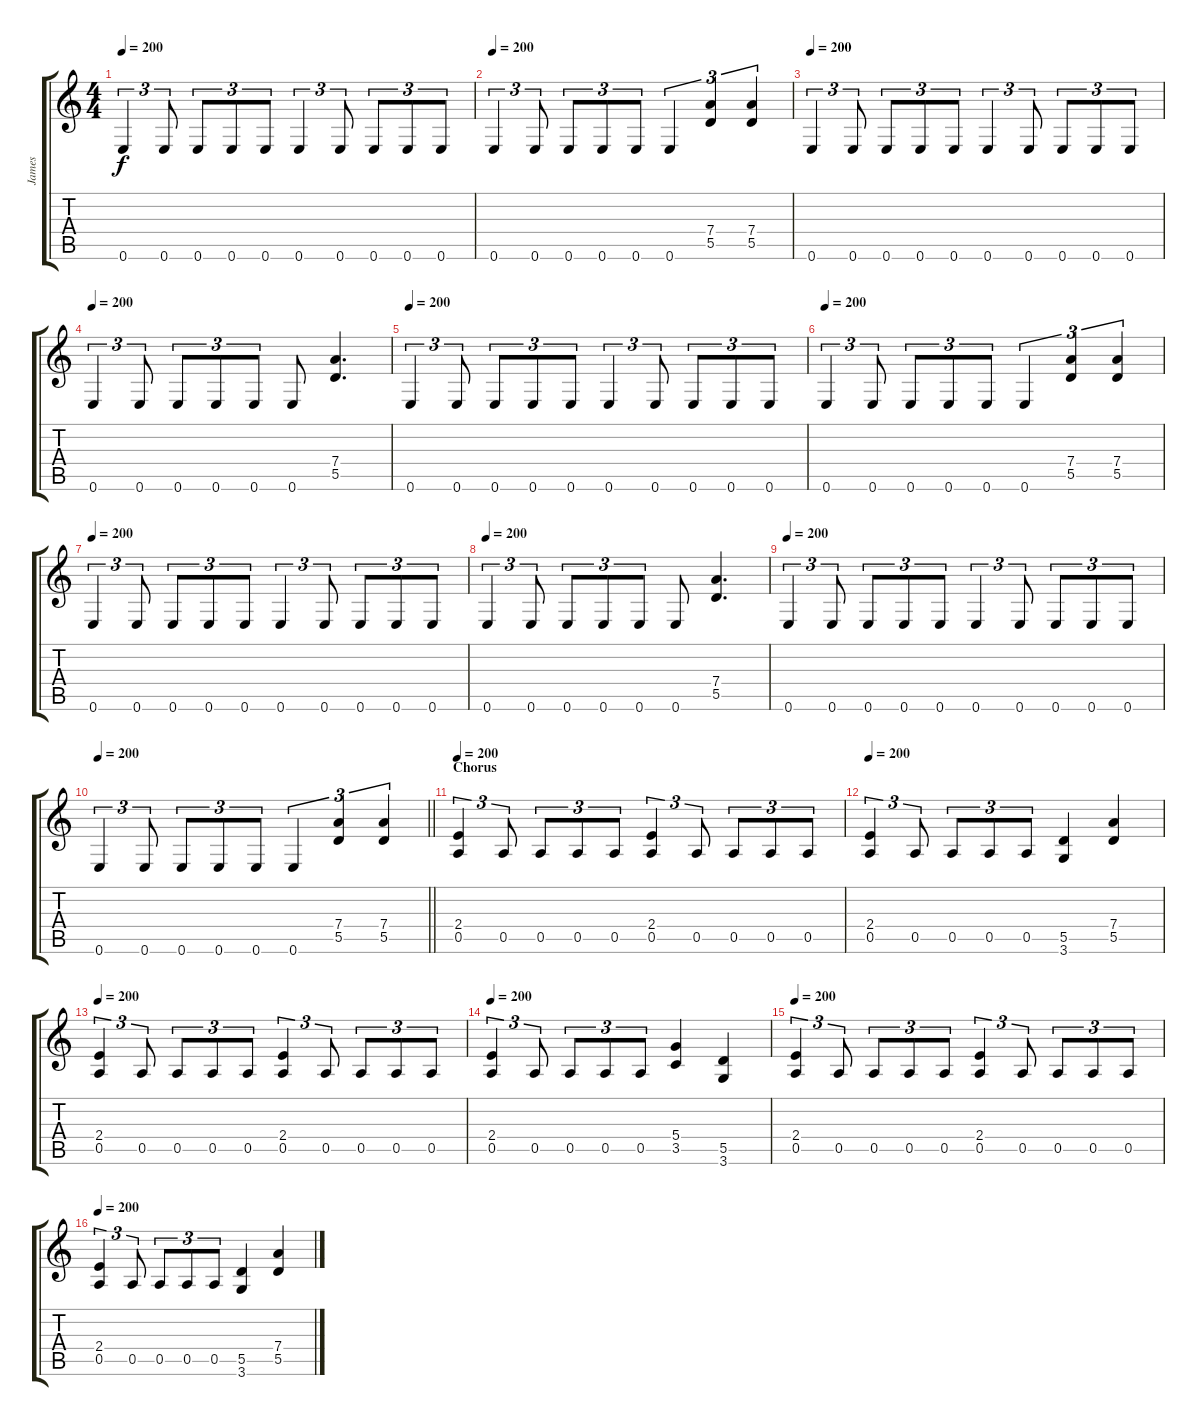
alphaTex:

\track ("James" "James") {instrument distortionguitar}
\staff {score tabs}
\tuning (E4 B3 G3 D3 A2 E2) {hide}
\ts (4 4)
\tempo 200
\clef g2
\ks c
0.6.4{tu (3 2) dy f} 0.6.8{tu (3 2)} 0.6.8{tu (3 2)} 0.6.8{tu (3 2)} 0.6.8{tu (3 2)} 0.6.4{tu (3 2)} 0.6.8{tu (3 2)} 0.6.8{tu (3 2)} 0.6.8{tu (3 2)} 0.6.8{tu (3 2)} |
\tempo 200
0.6.4{tu (3 2)} 0.6.8{tu (3 2)} 0.6.8{tu (3 2)} 0.6.8{tu (3 2)} 0.6.8{tu (3 2)} 0.6.4{tu (3 2)} (7.4 5.5).4{tu (3 2)} (7.4 5.5).4{tu (3 2)} |
\tempo 200
0.6.4{tu (3 2)} 0.6.8{tu (3 2)} 0.6.8{tu (3 2)} 0.6.8{tu (3 2)} 0.6.8{tu (3 2)} 0.6.4{tu (3 2)} 0.6.8{tu (3 2)} 0.6.8{tu (3 2)} 0.6.8{tu (3 2)} 0.6.8{tu (3 2)} |
\tempo 200
0.6.4{tu (3 2)} 0.6.8{tu (3 2)} 0.6.8{tu (3 2)} 0.6.8{tu (3 2)} 0.6.8{tu (3 2)} 0.6.8 (7.4 5.5).4{d} |
\tempo 200
0.6.4{tu (3 2)} 0.6.8{tu (3 2)} 0.6.8{tu (3 2)} 0.6.8{tu (3 2)} 0.6.8{tu (3 2)} 0.6.4{tu (3 2)} 0.6.8{tu (3 2)} 0.6.8{tu (3 2)} 0.6.8{tu (3 2)} 0.6.8{tu (3 2)} |
\tempo 200
0.6.4{tu (3 2)} 0.6.8{tu (3 2)} 0.6.8{tu (3 2)} 0.6.8{tu (3 2)} 0.6.8{tu (3 2)} 0.6.4{tu (3 2)} (7.4 5.5).4{tu (3 2)} (7.4 5.5).4{tu (3 2)} |
\tempo 200
0.6.4{tu (3 2)} 0.6.8{tu (3 2)} 0.6.8{tu (3 2)} 0.6.8{tu (3 2)} 0.6.8{tu (3 2)} 0.6.4{tu (3 2)} 0.6.8{tu (3 2)} 0.6.8{tu (3 2)} 0.6.8{tu (3 2)} 0.6.8{tu (3 2)} |
\tempo 200
0.6.4{tu (3 2)} 0.6.8{tu (3 2)} 0.6.8{tu (3 2)} 0.6.8{tu (3 2)} 0.6.8{tu (3 2)} 0.6.8 (7.4 5.5).4{d} |
\tempo 200
0.6.4{tu (3 2)} 0.6.8{tu (3 2)} 0.6.8{tu (3 2)} 0.6.8{tu (3 2)} 0.6.8{tu (3 2)} 0.6.4{tu (3 2)} 0.6.8{tu (3 2)} 0.6.8{tu (3 2)} 0.6.8{tu (3 2)} 0.6.8{tu (3 2)} |
\tempo 200
\barLineRight lightlight
0.6.4{tu (3 2)} 0.6.8{tu (3 2)} 0.6.8{tu (3 2)} 0.6.8{tu (3 2)} 0.6.8{tu (3 2)} 0.6.4{tu (3 2)} (7.4 5.5).4{tu (3 2)} (7.4 5.5).4{tu (3 2)} |
\section ("" "Chorus")
\tempo 200
(2.4 0.5).4{tu (3 2)} 0.5.8{tu (3 2)} 0.5.8{tu (3 2)} 0.5.8{tu (3 2)} 0.5.8{tu (3 2)} (2.4 0.5).4{tu (3 2)} 0.5.8{tu (3 2)} 0.5.8{tu (3 2)} 0.5.8{tu (3 2)} 0.5.8{tu (3 2)} |
\tempo 200
(2.4 0.5).4{tu (3 2)} 0.5.8{tu (3 2)} 0.5.8{tu (3 2)} 0.5.8{tu (3 2)} 0.5.8{tu (3 2)} (5.5 3.6).4 (7.4 5.5).4 |
\tempo 200
(2.4 0.5).4{tu (3 2)} 0.5.8{tu (3 2)} 0.5.8{tu (3 2)} 0.5.8{tu (3 2)} 0.5.8{tu (3 2)} (2.4 0.5).4{tu (3 2)} 0.5.8{tu (3 2)} 0.5.8{tu (3 2)} 0.5.8{tu (3 2)} 0.5.8{tu (3 2)} |
\tempo 200
(2.4 0.5).4{tu (3 2)} 0.5.8{tu (3 2)} 0.5.8{tu (3 2)} 0.5.8{tu (3 2)} 0.5.8{tu (3 2)} (5.4 3.5).4 (5.5 3.6).4 |
\tempo 200
(2.4 0.5).4{tu (3 2)} 0.5.8{tu (3 2)} 0.5.8{tu (3 2)} 0.5.8{tu (3 2)} 0.5.8{tu (3 2)} (2.4 0.5).4{tu (3 2)} 0.5.8{tu (3 2)} 0.5.8{tu (3 2)} 0.5.8{tu (3 2)} 0.5.8{tu (3 2)} |
\tempo 200
(2.4 0.5).4{tu (3 2)} 0.5.8{tu (3 2)} 0.5.8{tu (3 2)} 0.5.8{tu (3 2)} 0.5.8{tu (3 2)} (5.5 3.6).4 (7.4 5.5).4
